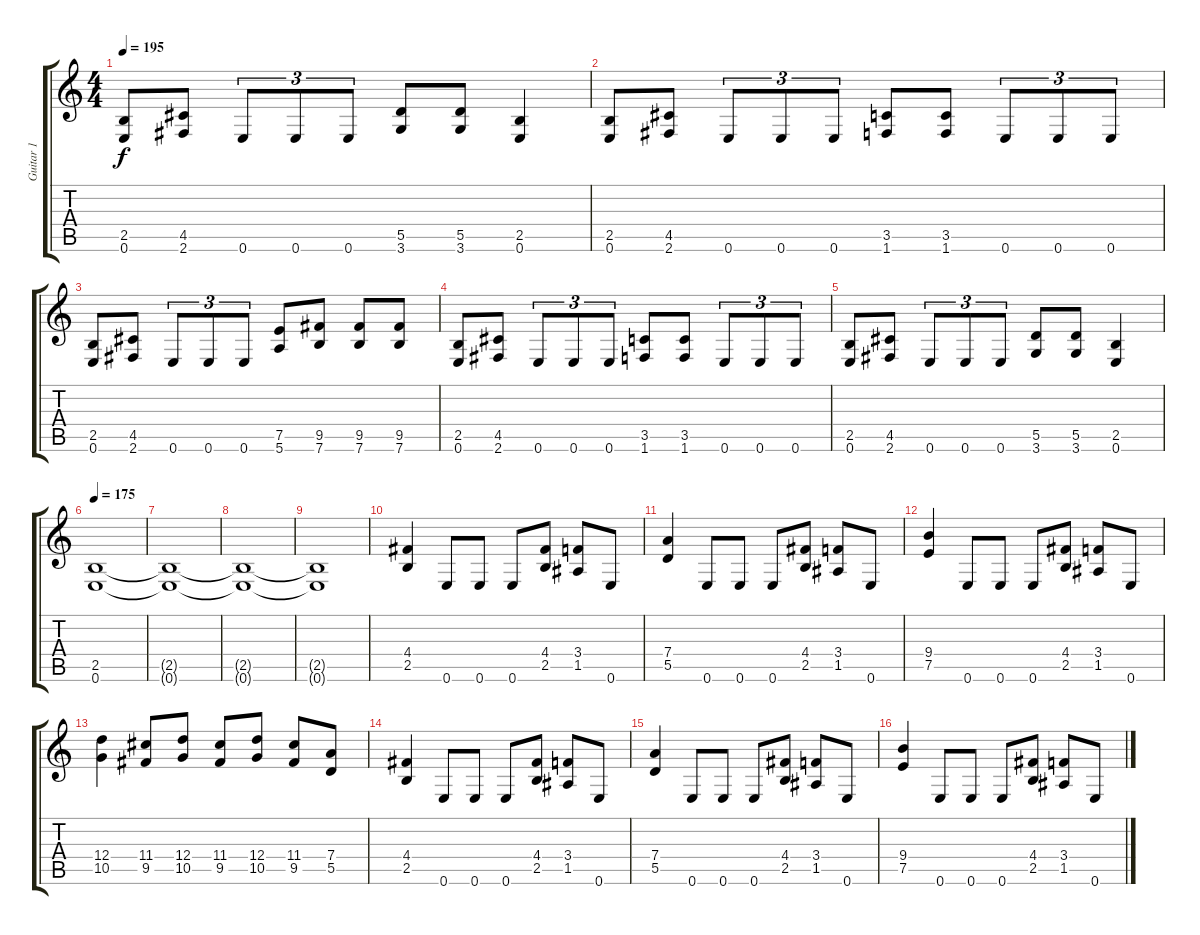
\track ("Guitar 1" "Guitar 1") {instrument distortionguitar}
\staff {score tabs}
\tuning (E4 B3 G3 D3 A2 E2) {hide}
\ts (4 4)
\tempo 195
\clef g2
\ks c
(2.5 0.6).8{dy f} (4.5 2.6).8 0.6.8{tu (3 2)} 0.6.8{tu (3 2)} 0.6.8{tu (3 2)} (5.5 3.6).8 (5.5 3.6).8 (2.5 0.6).4 |
(2.5 0.6).8 (4.5 2.6).8 0.6.8{tu (3 2)} 0.6.8{tu (3 2)} 0.6.8{tu (3 2)} (3.5 1.6).8 (3.5 1.6).8 0.6.8{tu (3 2)} 0.6.8{tu (3 2)} 0.6.8{tu (3 2)} |
(2.5 0.6).8 (4.5 2.6).8 0.6.8{tu (3 2)} 0.6.8{tu (3 2)} 0.6.8{tu (3 2)} (7.5 5.6).8 (9.5 7.6).8 (9.5 7.6).8 (9.5 7.6).8 |
(2.5 0.6).8 (4.5 2.6).8 0.6.8{tu (3 2)} 0.6.8{tu (3 2)} 0.6.8{tu (3 2)} (3.5 1.6).8 (3.5 1.6).8 0.6.8{tu (3 2)} 0.6.8{tu (3 2)} 0.6.8{tu (3 2)} |
(2.5 0.6).8 (4.5 2.6).8 0.6.8{tu (3 2)} 0.6.8{tu (3 2)} 0.6.8{tu (3 2)} (5.5 3.6).8 (5.5 3.6).8 (2.5 0.6).4 |
\tempo 175
(2.5 0.6).1 |
(2.5{t} 0.6{t}).1 |
(2.5{t} 0.6{t}).1 |
(2.5{t} 0.6{t}).1 |
(4.4 2.5).4 0.6.8 0.6.8 0.6.8 (4.4 2.5).8 (3.4 1.5).8 0.6.8 |
(7.4 5.5).4 0.6.8 0.6.8 0.6.8 (4.4 2.5).8 (3.4 1.5).8 0.6.8 |
(9.4 7.5).4 0.6.8 0.6.8 0.6.8 (4.4 2.5).8 (3.4 1.5).8 0.6.8 |
(12.4 10.5).4 (11.4 9.5).8 (12.4 10.5).8 (11.4 9.5).8 (12.4 10.5).8 (11.4 9.5).8 (7.4 5.5).8 |
(4.4 2.5).4 0.6.8 0.6.8 0.6.8 (4.4 2.5).8 (3.4 1.5).8 0.6.8 |
(7.4 5.5).4 0.6.8 0.6.8 0.6.8 (4.4 2.5).8 (3.4 1.5).8 0.6.8 |
(9.4 7.5).4 0.6.8 0.6.8 0.6.8 (4.4 2.5).8 (3.4 1.5).8 0.6.8
